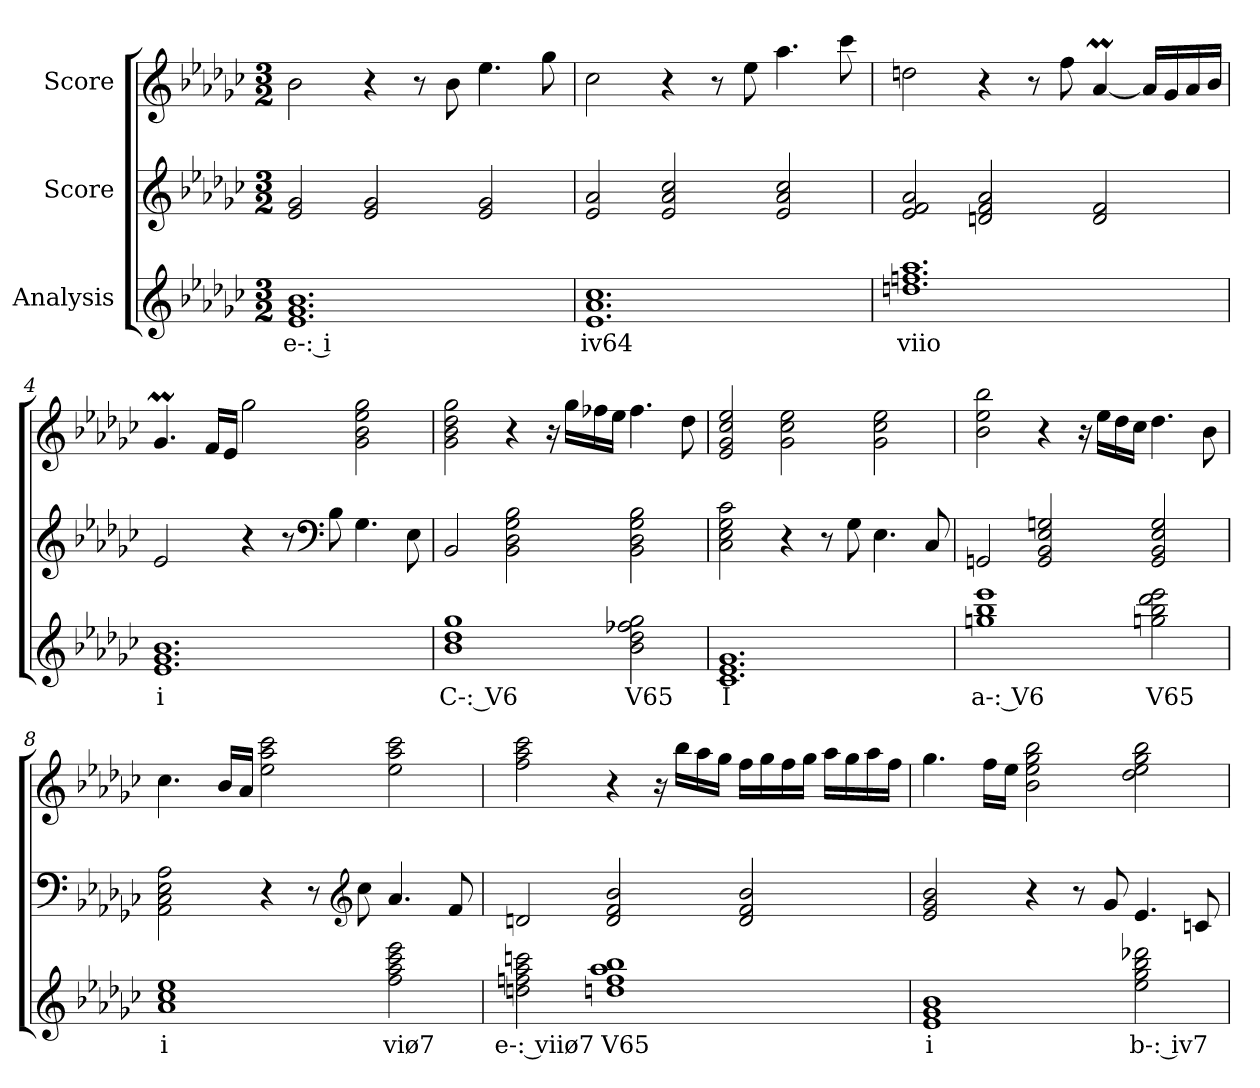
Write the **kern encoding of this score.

**kern	**text	**kern	**kern
*part3	*part3	*part2	*part1
*staff3	*staff3	*staff2	*staff1
*I"Analysis	*	*I"Score	*I"Score
*	*	*clefG2	*clefG2
*k[b-e-a-d-g-c-]	*	*k[b-e-a-d-g-c-]	*k[b-e-a-d-g-c-]
*M3/2	*	*M3/2	*M3/2
=1	=1	=1	=1
1.e- 1.g- 1.b-	e-: i	2e-/ 2g-/	2b-\
.	.	2e-/ 2g-/	4r
.	.	.	8r
.	.	.	8b-\
.	.	2e-/ 2g-/	4.ee-\
.	.	.	8gg-\
=2	=2	=2	=2
1.e- 1.a- 1.cc-	iv64	2e-/ 2a-/	2cc-\
.	.	2e-/ 2a-/ 2cc-/	4r
.	.	.	8r
.	.	.	8ee-\
.	.	2e-/ 2a-/ 2cc-/	4.aa-\
.	.	.	8ccc-\
=3	=3	=3	=3
1.ddn 1.ffn 1.aa-	viio	2e-/ 2f/ 2a-/	2ddn\
.	.	2dn/ 2f/ 2a-/	4r
.	.	.	8r
.	.	.	8ff\
.	.	2d/ 2f/	[4a-M/
.	.	.	16a-/LL]
.	.	.	16g-/
.	.	.	16a-/
.	.	.	16b-/JJ
=4	=4	=4	=4
1.e- 1.g- 1.b-	i	2e-/	4.g-M/
.	.	.	16f/LL
.	.	.	16e-/JJ
.	.	4r	2gg-\
.	.	8r	.
*	*	*clefF4	*
.	.	8B-\	.
.	.	4.G-\	2g-\ 2b-\ 2ee-\ 2gg-\
.	.	8E-\	.
!!LO:LB:g=z
=5	=5	=5	=5
1b- 1dd- 1gg-	C-: V6	2BB-/	2g-\ 2b-\ 2dd-\ 2gg-\
.	.	2BB-\ 2D-\ 2G-\ 2B-\	4r
.	.	.	16r
.	.	.	16gg-\LL
.	.	.	16ff-X\
.	.	.	16ee-\JJ
2b- 2dd- 2ff-X 2gg-	V65	2BB-\ 2D-\ 2G-\ 2B-\	4.ff-\
.	.	.	8dd-\
=6	=6	=6	=6
1.c- 1.e- 1.g-	I	2C-\ 2E-\ 2G-\ 2c-\	2e-/ 2g-/ 2cc-/ 2ee-/
.	.	4r	2g-\ 2cc-\ 2ee-\
.	.	8r	.
.	.	8G-\	.
.	.	4.E-\	2g-\ 2cc-\ 2ee-\
.	.	8C-/	.
=7	=7	=7	=7
1ggn 1bb- 1eee-	a-: V6	2GGn/	2b-\ 2ee-\ 2bb-\
.	.	2GG/ 2BB-/ 2E-/ 2Gn/	4r
.	.	.	16r
.	.	.	16ee-\LL
.	.	.	16dd-\
.	.	.	16cc-\JJ
2ggn 2bb- 2ddd- 2eee-	V65	2GG/ 2BB-/ 2E-/ 2G/	4.dd-\
.	.	.	8b-\
=8	=8	=8	=8
1a- 1cc- 1ee-	i	2AA-\ 2C-\ 2E-\ 2A-\	4.cc-\
.	.	.	16b-/LL
.	.	.	16a-/JJ
.	.	4r	2ee-\ 2aa-\ 2ccc-\
.	.	8r	.
*	*	*clefG2	*
.	.	8cc-\	.
2ff 2aa- 2ccc- 2eee-	viø7	4.a-/	2ee-\ 2aa-\ 2ccc-\
.	.	8f/	.
!!LO:LB:g=z
=9	=9	=9	=9
2ddn 2ffn 2aa- 2cccn	e-: viiø7	2dn/	2ff\ 2aa-\ 2ccc-\
1ddn 1ff 1aa- 1bb-	V65	2d/ 2f/ 2b-/	4r
.	.	.	16r
.	.	.	16bb-\LL
.	.	.	16aa-\
.	.	.	16gg-\JJ
.	.	2d/ 2f/ 2b-/	16ff\LL
.	.	.	16gg-\
.	.	.	16ff\
.	.	.	16gg-\JJ
.	.	.	16aa-\LL
.	.	.	16gg-\
.	.	.	16aa-\
.	.	.	16ff\JJ
=10	=10	=10	=10
1e- 1g- 1b-	i	2e-/ 2g-/ 2b-/	4.gg-\
.	.	.	16ff\LL
.	.	.	16ee-\JJ
.	.	4r	2b-\ 2ee-\ 2gg-\ 2bb-\
.	.	8r	.
.	.	8g-/	.
2ee- 2gg- 2bb- 2ddd-X	b-: iv7	4.e-/	2dd-\ 2ee-\ 2gg-\ 2bb-\
.	.	8cn/	.
=	=	=	=
*-	*-	*-	*-
